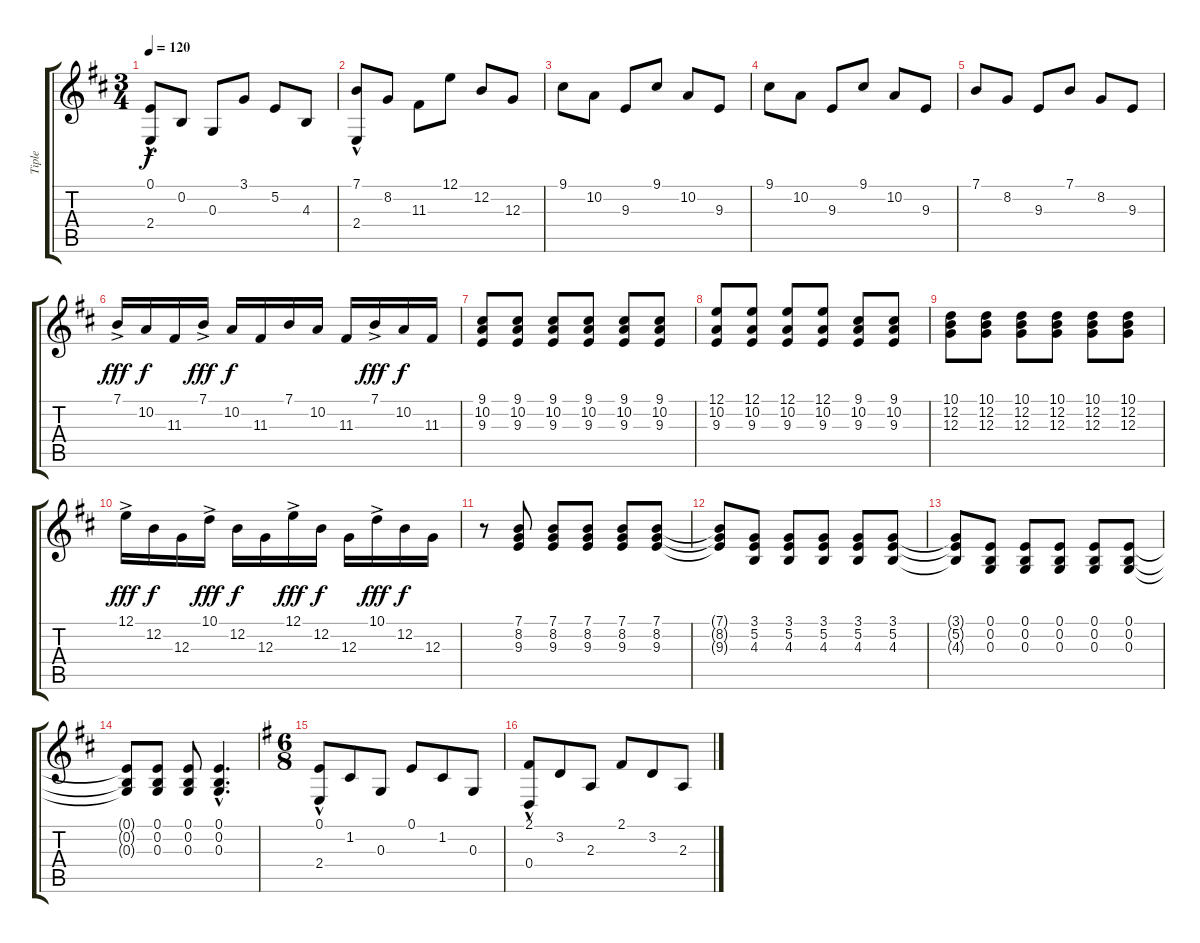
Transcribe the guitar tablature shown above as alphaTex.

\track ("Tiple" "Tiple") {instrument harpsichord}
\staff {score tabs}
\tuning (E4 B3 G3 D3 A2 E2) {hide}
\ts (3 4)
\tempo 120
\clef g2
\ks d
(0.1 2.4{hac}).8{dy f} 0.2.8 0.3.8 3.1.8 5.2.8 4.3.8 |
(7.1 2.4{hac}).8 8.2.8 11.3.8 12.1.8 12.2.8 12.3.8 |
9.1.8 10.2.8 9.3.8 9.1.8 10.2.8 9.3.8 |
9.1.8 10.2.8 9.3.8 9.1.8 10.2.8 9.3.8 |
7.1.8 8.2.8 9.3.8 7.1.8 8.2.8 9.3.8 |
7.1{ac}.16{dy fff} 10.2.16{dy f} 11.3.16 7.1{ac}.16{dy fff} 10.2.16{dy f} 11.3.16 7.1.16 10.2.16 11.3.16 7.1{ac}.16{dy fff} 10.2.16{dy f} 11.3.16 |
(9.1 10.2 9.3).8 (9.1 10.2 9.3).8 (9.1 10.2 9.3).8 (9.1 10.2 9.3).8 (9.1 10.2 9.3).8 (9.1 10.2 9.3).8 |
(12.1 10.2 9.3).8 (12.1 10.2 9.3).8 (12.1 10.2 9.3).8 (12.1 10.2 9.3).8 (9.1 10.2 9.3).8 (9.1 10.2 9.3).8 |
(10.1 12.2 12.3).8 (10.1 12.2 12.3).8 (10.1 12.2 12.3).8 (10.1 12.2 12.3).8 (10.1 12.2 12.3).8 (10.1 12.2 12.3).8 |
12.1{ac}.16{dy fff} 12.2.16{dy f} 12.3.16 10.1{ac}.16{dy fff} 12.2.16{dy f} 12.3.16 12.1{ac}.16{dy fff} 12.2.16{dy f} 12.3.16 10.1{ac}.16{dy fff} 12.2.16{dy f} 12.3.16 |
r.8 (7.1 8.2 9.3).8 (7.1 8.2 9.3).8 (7.1 8.2 9.3).8 (7.1 8.2 9.3).8 (7.1 8.2 9.3).8 |
(7.1{t} 8.2{t} 9.3{t}).8 (3.1 5.2 4.3).8 (3.1 5.2 4.3).8 (3.1 5.2 4.3).8 (3.1 5.2 4.3).8 (3.1 5.2 4.3).8 |
(3.1{t} 5.2{t} 4.3{t}).8 (0.1 0.2 0.3).8 (0.1 0.2 0.3).8 (0.1 0.2 0.3).8 (0.1 0.2 0.3).8 (0.1 0.2 0.3).8 |
(0.1{t} 0.2{t} 0.3{t}).8 (0.1 0.2 0.3).8 (0.1 0.2 0.3).8 (0.1{hac} 0.2{hac} 0.3{hac}).4{d} |
\ts (6 8)
\ks g
(0.1 2.4{hac}).8 1.2.8 0.3.8 0.1.8 1.2.8 0.3.8 |
(2.1 0.4{hac}).8 3.2.8 2.3.8 2.1.8 3.2.8 2.3.8
